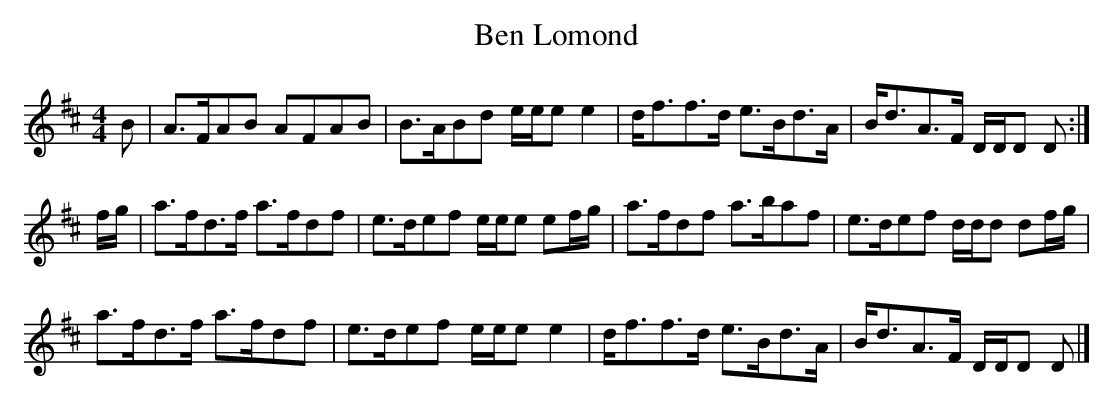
X:1
T:Ben Lomond
M:4/4
L:1/8
K:D
B|A>FAB AFAB|B>ABd e/e/e e2|d<ff>d e>Bd>A|B<dA>F D/D/D D:|
f/g/|a>fd>f a>fdf|e>def e/e/e ef/g/|a>fdf a>baf|e>def d/d/d df/g/|
a>fd>f a>fdf|e>def e/e/e e2|d<ff>d e>Bd>A|B<dA>F D/D/D D|]
